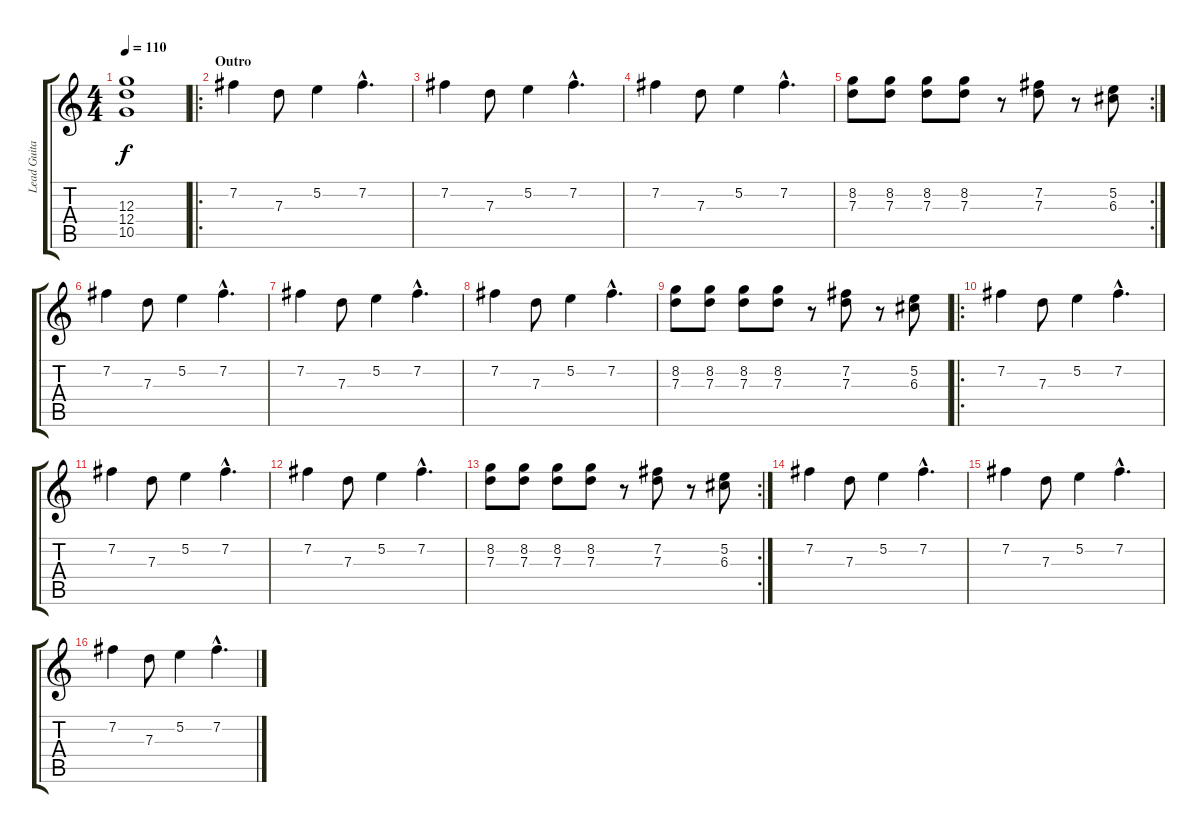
\track ("Lead Guitar" "Lead Guita") {instrument distortionguitar}
\staff {score tabs}
\tuning (E4 B3 G3 D3 A2 E2) {hide}
\ts (4 4)
\tempo 110
\clef g2
\ks c
(12.3 12.4 10.5).1{dy f} |
\ro
\section ("" "Outro")
7.2.4{volume 13 instrument overdrivenguitar} 7.3.8 5.2.4 7.2{hac}.4{d} |
7.2.4 7.3.8 5.2.4 7.2{hac}.4{d} |
7.2.4 7.3.8 5.2.4 7.2{hac}.4{d} |
\rc 2
(8.2 7.3).8 (8.2 7.3).8 (8.2 7.3).8 (8.2 7.3).8 r.8 (7.2 7.3).8 r.8 (5.2 6.3).8 |
7.2.4 7.3.8 5.2.4 7.2{hac}.4{d} |
7.2.4 7.3.8 5.2.4 7.2{hac}.4{d} |
7.2.4 7.3.8 5.2.4 7.2{hac}.4{d} |
(8.2 7.3).8 (8.2 7.3).8 (8.2 7.3).8 (8.2 7.3).8 r.8 (7.2 7.3).8 r.8 (5.2 6.3).8 |
\ro
7.2.4 7.3.8 5.2.4 7.2{hac}.4{d} |
7.2.4 7.3.8 5.2.4 7.2{hac}.4{d} |
7.2.4 7.3.8 5.2.4 7.2{hac}.4{d} |
\rc 2
(8.2 7.3).8 (8.2 7.3).8 (8.2 7.3).8 (8.2 7.3).8 r.8 (7.2 7.3).8 r.8 (5.2 6.3).8 |
7.2.4 7.3.8 5.2.4 7.2{hac}.4{d} |
7.2.4 7.3.8 5.2.4 7.2{hac}.4{d} |
7.2.4 7.3.8 5.2.4 7.2{hac}.4{d}
